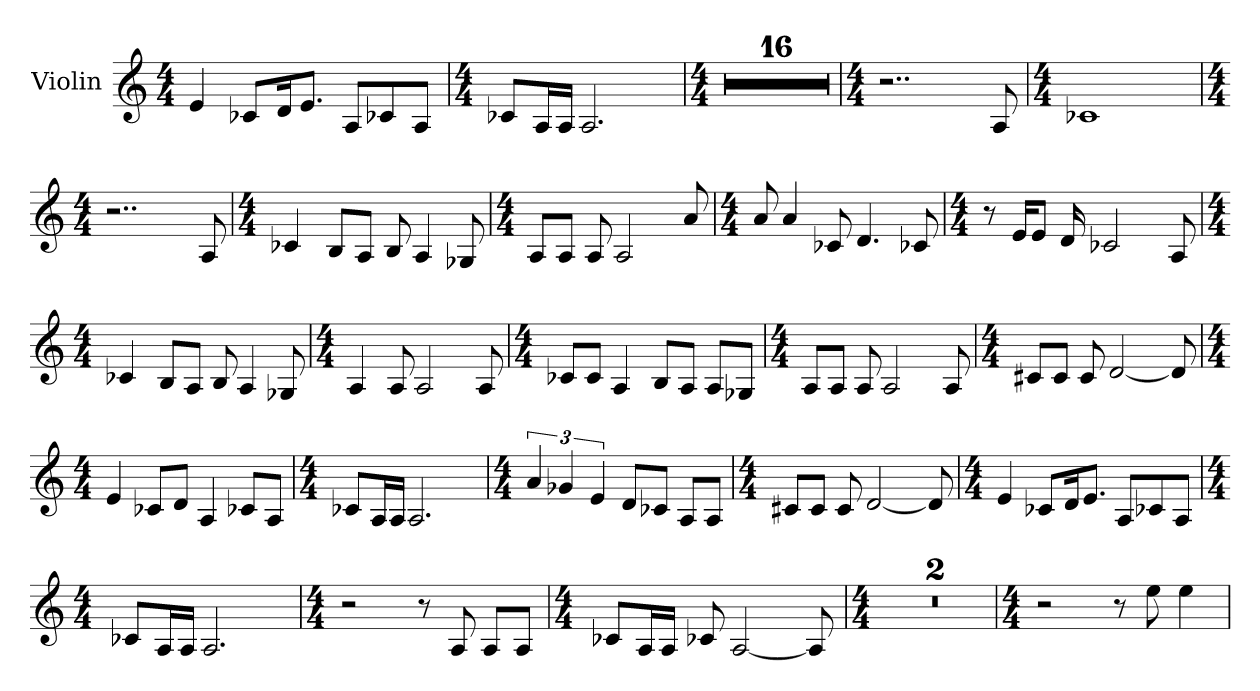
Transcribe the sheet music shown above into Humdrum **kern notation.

**kern
*part1
*staff1
*I"Violin
*I'Vln
*M4/4
=
4e
8c-XL
16dK
8.eJ
8AL
8c-X
8AJ
=
*M4/4
8c-XL
16AL
16AJJ
2.A
=
*M4/4
1r
=
*M4/4
1r
=
*M4/4
1r
=
*M4/4
1r
=
*M4/4
1r
=
*M4/4
1r
=
*M4/4
1r
=
*M4/4
1r
=
*M4/4
1r
=
*M4/4
1r
=
*M4/4
1r
=
*M4/4
1r
=
*M4/4
1r
=
*M4/4
1r
=
*M4/4
1r
=
*M4/4
1r
=
*M4/4
2..r
8A
=
*M4/4
1c-X
=
*M4/4
2..r
8A
=
*M4/4
4c-X
8BL
8AJ
8B
4A
8G-X
=
*M4/4
8AL
8AJ
8A
2A
8a
=
*M4/4
8a
4a
8c-X
4.d
8c-X
=
*M4/4
8r
16eKL
8eJ
16d
2c-X
8A
=
*M4/4
4c-X
8BL
8AJ
8B
4A
8G-X
=
*M4/4
4A
8A
2A
8A
=
*M4/4
8c-XL
8c-J
4A
8BL
8AJ
8AL
8G-XJ
=
*M4/4
8AL
8AJ
8A
2A
8A
=
*M4/4
8c#XL
8c#J
8c#
[2d
8d]
=
*M4/4
4e
8c-XL
8dJ
4A
8c-XL
8AJ
=
*M4/4
8c-XL
16AL
16AJJ
2.A
=
*M4/4
6a
6g-X
6e
8dL
8c-XJ
8AL
8AJ
=
*M4/4
8c#XL
8c#J
8c#
[2d
8d]
=
*M4/4
4e
8c-XL
16dK
8.eJ
8AL
8c-X
8AJ
=
*M4/4
8c-XL
16AL
16AJJ
2.A
=
*M4/4
2r
8r
8A
8AL
8AJ
=
*M4/4
8c-XL
16AL
16AJJ
8c-X
[2A
8A]
=
*M4/4
1r
=
*M4/4
1r
=
*M4/4
2r
8r
8ee
4ee
=
*-
